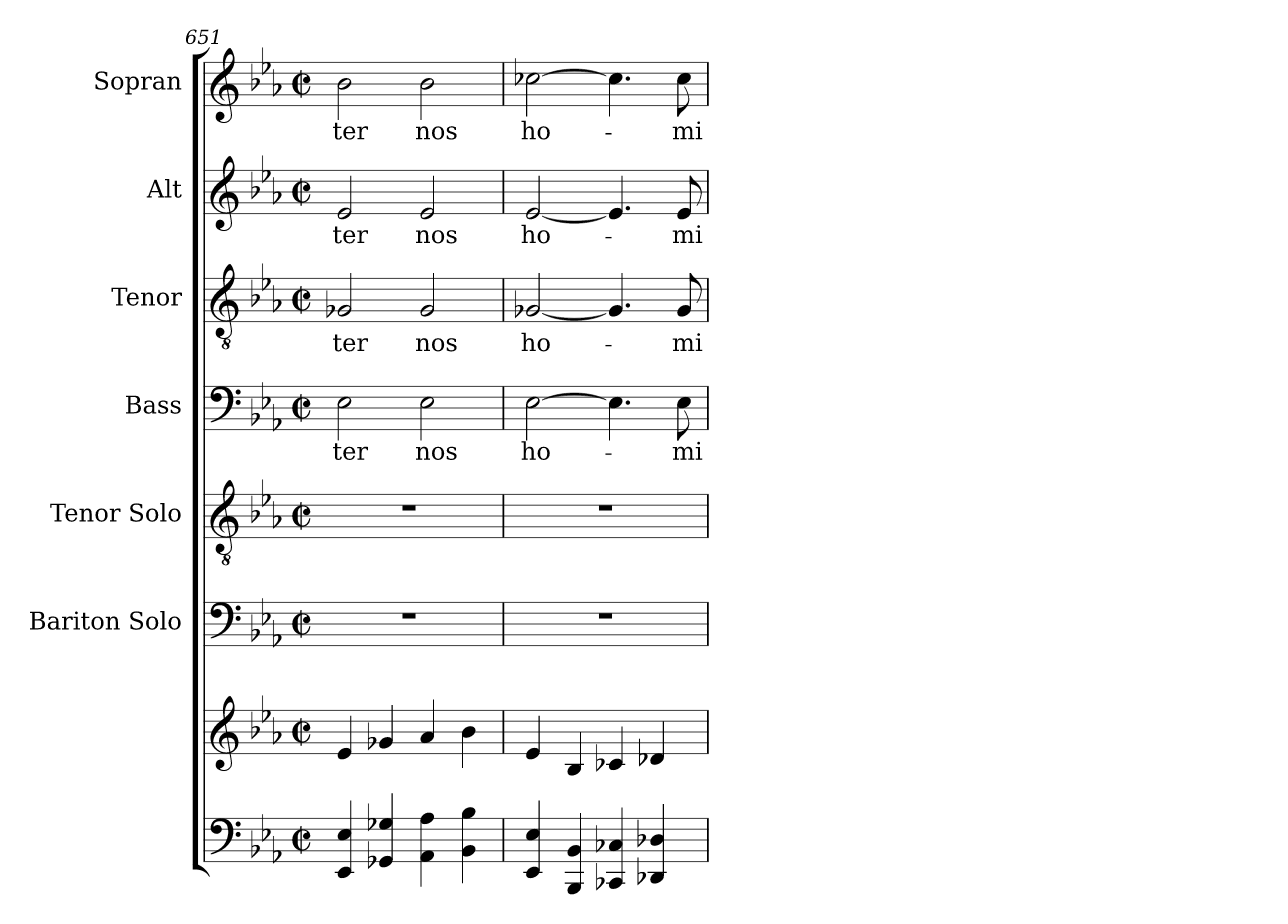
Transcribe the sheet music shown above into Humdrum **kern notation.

**kern	**kern	**kern	**kern	**kern	**text	**kern	**text	**kern	**text	**kern	**text
*part7	*part7	*part6	*part5	*part4	*part4	*part3	*part3	*part2	*part2	*part1	*part1
*staff8	*staff7	*staff6	*staff5	*staff4	*staff4	*staff3	*staff3	*staff2	*staff2	*staff1	*staff1
*	*	*I"Bariton Solo	*I"Tenor Solo	*I"Bass	*	*I"Tenor	*	*I"Alt	*	*I"Sopran	*
*	*	*	*	*I'B.	*	*I'T.	*	*I'A.	*	*I'S.	*
!!LO:LB:g=z
*clefF4	*clefG2	*clefF4	*clefGv2	*clefF4	*	*clefGv2	*	*clefG2	*	*clefG2	*
*k[b-e-a-]	*k[b-e-a-]	*k[b-e-a-]	*k[b-e-a-]	*k[b-e-a-]	*	*k[b-e-a-]	*	*k[b-e-a-]	*	*k[b-e-a-]	*
*E-:	*E-:	*E-:	*E-:	*E-:	*	*E-:	*	*E-:	*	*E-:	*
*M2/2	*M2/2	*M2/2	*M2/2	*M2/2	*	*M2/2	*	*M2/2	*	*M2/2	*
*met(c|)	*met(c|)	*met(c|)	*met(c|)	*met(c|)	*	*met(c|)	*	*met(c|)	*	*met(c|)	*
=651	=651	=651	=651	=651	=651	=651	=651	=651	=651	=651	=651
!	!	!	!	!	!LO:LY:b	!	!LO:LY:b	!	!LO:LY:b	!	!LO:LY:b
4EE-/ 4E-/	4e-/	1r	1r	2E-\	-ter	2G-X/	-ter	2e-/	-ter	2b-\	-ter
4GG-X/ 4G-X/	4g-X/	.	.	.	.	.	.	.	.	.	.
!	!	!	!	!	!LO:LY:b	!	!LO:LY:b	!	!LO:LY:b	!	!LO:LY:b
4AA-\ 4A-\	4a-/	.	.	2E-\	nos	2G-/	nos	2e-/	nos	2b-\	nos
4BB-\ 4B-\	4b-\	.	.	.	.	.	.	.	.	.	.
=652	=652	=652	=652	=652	=652	=652	=652	=652	=652	=652	=652
!	!	!	!	!	!LO:LY:b	!	!LO:LY:b	!	!LO:LY:b	!	!LO:LY:b
4EE-/ 4E-/	4e-/	1r	1r	[2E-\	ho-	[2G-X/	ho-	[2e-/	ho-	[2cc-X\	ho-
4BBB-/ 4BB-/	4B-/	.	.	.	.	.	.	.	.	.	.
4CC-X/ 4C-X/	4c-X/	.	.	4.E-\]	.	4.G-/]	.	4.e-/]	.	4.cc-\]	.
4DD-X/ 4D-X/	4d-X/	.	.	.	.	.	.	.	.	.	.
!	!	!	!	!	!LO:LY:b	!	!LO:LY:b	!	!LO:LY:b	!	!LO:LY:b
.	.	.	.	8E-\	-mi-	8G-/	-mi-	8e-/	-mi-	8cc-\	-mi-
=	=	=	=	=	=	=	=	=	=	=	=
*-	*-	*-	*-	*-	*-	*-	*-	*-	*-	*-	*-
